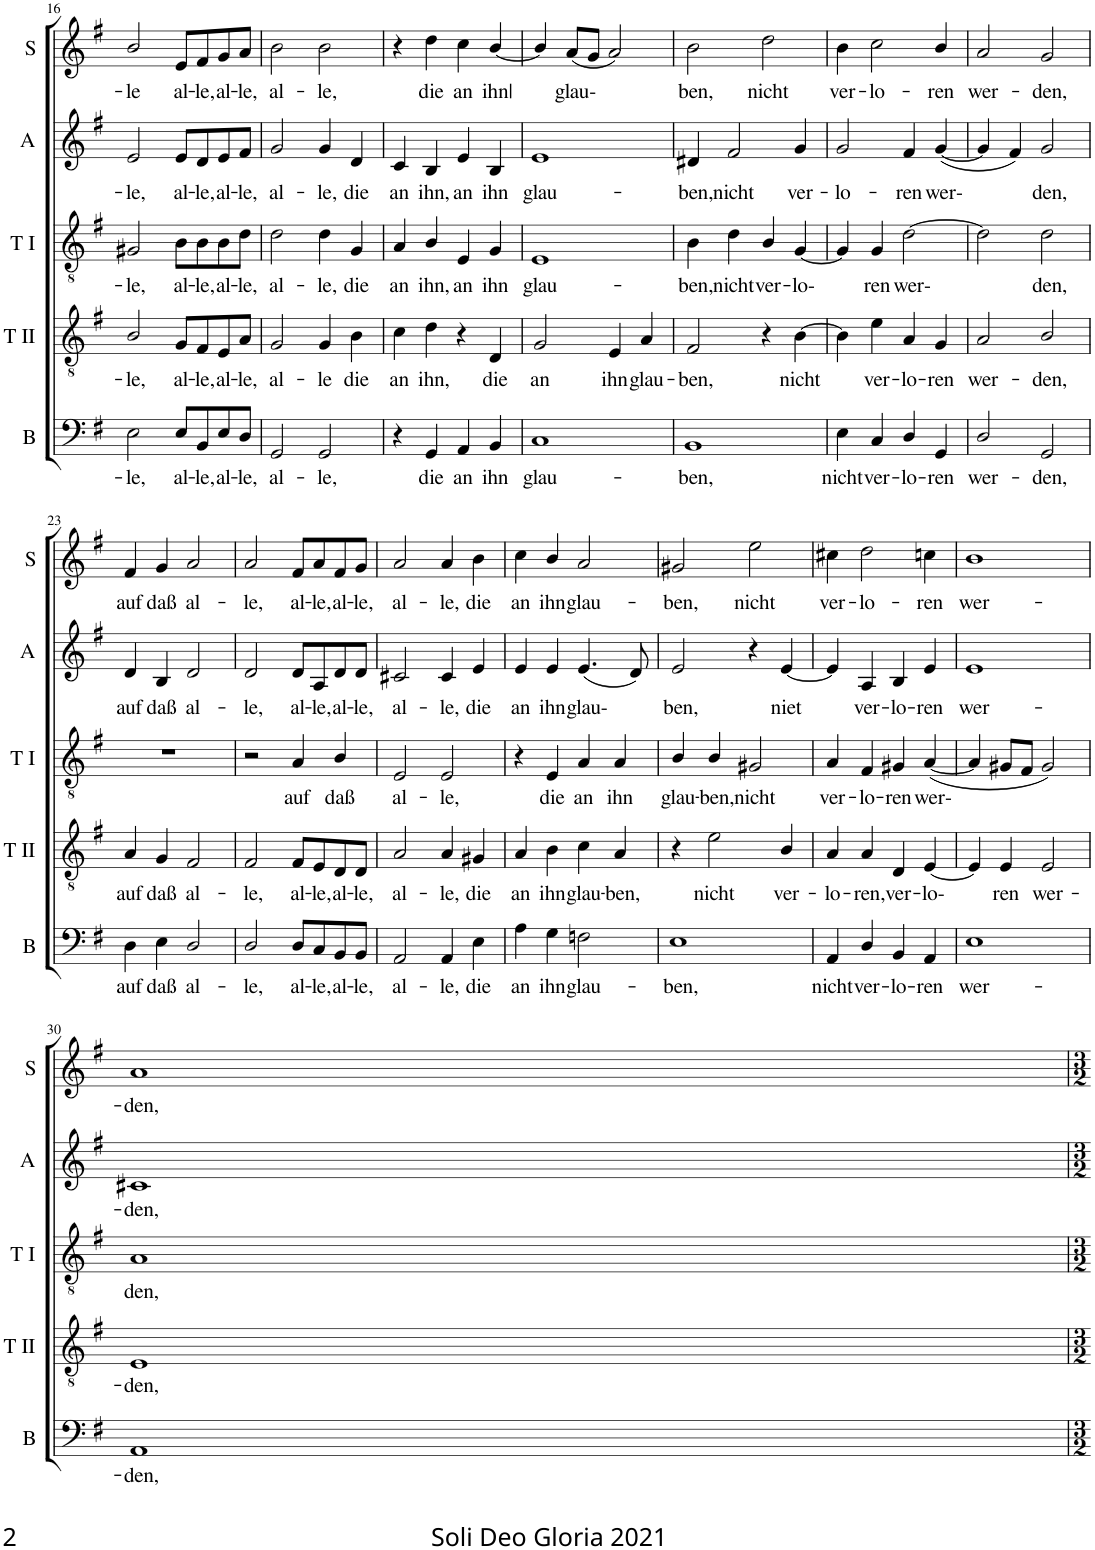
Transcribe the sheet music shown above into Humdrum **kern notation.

**kern	**text	**kern	**text	**kern	**text	**kern	**text	**kern	**text
*part5	*part5	*part4	*part4	*part3	*part3	*part2	*part2	*part1	*part1
*staff5	*staff5	*staff4	*staff4	*staff3	*staff3	*staff2	*staff2	*staff1	*staff1
*I"Bass	*	*I"Tenor II	*	*I"Tenor I	*	*I"Alto	*	*I"Soprano	*
*I'B	*	*I'T II	*	*I'T I	*	*I'A	*	*I'S	*
!!LO:PB:g=z
*clefF4	*	*clefGv2	*	*clefGv2	*	*clefG2	*	*clefG2	*
*k[f#]	*	*k[f#]	*	*k[f#]	*	*k[f#]	*	*k[f#]	*
*G:	*	*G:	*	*G:	*	*G:	*	*G:	*
*M2/2	*	*M2/2	*	*M2/2	*	*M2/2	*	*M2/2	*
*met(c|)	*	*met(c|)	*	*met(c|)	*	*met(c|)	*	*met(c|)	*
=16	=16	=16	=16	=16	=16	=16	=16	=16	=16
!	!LO:LY:b	!	!LO:LY:b	!	!LO:LY:b	!	!LO:LY:b	!	!LO:LY:b
2E\	-le,	2B/	-le,	2G#X/	-le,	2e/	-le,	2b/	-le
!	!LO:LY:b	!	!LO:LY:b	!	!LO:LY:b	!	!LO:LY:b	!	!LO:LY:b
8E/L	al-	8G/L	al-	8B\L	al-	8e/L	al-	8e/L	al-
!	!LO:LY:b	!	!LO:LY:b	!	!LO:LY:b	!	!LO:LY:b	!	!LO:LY:b
8BB/	-le,	8F#/	-le,	8B\	-le,	8d/	-le,	8f#/	-le,
!	!LO:LY:b	!	!LO:LY:b	!	!LO:LY:b	!	!LO:LY:b	!	!LO:LY:b
8E/	al-	8E/	al-	8B\	al-	8e/	al-	8g/	al-
!	!LO:LY:b	!	!LO:LY:b	!	!LO:LY:b	!	!LO:LY:b	!	!LO:LY:b
8D/J	-le,	8A/J	-le,	8d\J	-le,	8f#/J	-le,	8a/J	-le,
=17	=17	=17	=17	=17	=17	=17	=17	=17	=17
!	!LO:LY:b	!	!LO:LY:b	!	!LO:LY:b	!	!LO:LY:b	!	!LO:LY:b
2GG/	al-	2G/	al-	2d\	al-	2g/	al-	2b\	al-
!	!LO:LY:b	!	!LO:LY:b	!	!LO:LY:b	!	!LO:LY:b	!	!LO:LY:b
2GG/	-le,	4G/	-le	4d\	-le,	4g/	-le,	2b\	-le,
!	!	!	!LO:LY:b	!	!LO:LY:b	!	!LO:LY:b	!	!
.	.	4B\	die	4G/	die	4d/	die	.	.
=18	=18	=18	=18	=18	=18	=18	=18	=18	=18
!	!	!	!LO:LY:b	!	!LO:LY:b	!	!LO:LY:b	!	!
4r	.	4c\	an	4A/	an	4c/	an	4r	.
!	!LO:LY:b	!	!LO:LY:b	!	!LO:LY:b	!	!LO:LY:b	!	!LO:LY:b
4GG/	die	4d\	ihn,	4B/	ihn,	4B/	ihn,	4dd\	die
!	!LO:LY:b	!	!	!	!LO:LY:b	!	!LO:LY:b	!	!LO:LY:b
4AA/	an	4r	.	4E/	an	4e/	an	4cc\	an
!	!LO:LY:b	!	!LO:LY:b	!	!LO:LY:b	!	!LO:LY:b	!	!LO:LY:b
4BB/	ihn	4D/	die	4G/	ihn	4B/	ihn	[4b/	ihn|
=19	=19	=19	=19	=19	=19	=19	=19	=19	=19
!	!LO:LY:b	!	!LO:LY:b	!	!LO:LY:b	!	!LO:LY:b	!	!
1C	glau-	2G/	an	1E	glau-	1e	glau-	4b/]	.
!	!	!	!	!	!	!	!	!	!LO:LY:b
.	.	.	.	.	.	.	.	(<8a/L	glau-
.	.	.	.	.	.	.	.	8g/J	.
!	!	!	!LO:LY:b	!	!	!	!	!	!
.	.	4E/	ihn	.	.	.	.	2a/)	.
!	!	!	!LO:LY:b	!	!	!	!	!	!
.	.	4A/	glau-	.	.	.	.	.	.
=20	=20	=20	=20	=20	=20	=20	=20	=20	=20
!	!LO:LY:b	!	!LO:LY:b	!	!LO:LY:b	!	!LO:LY:b	!	!LO:LY:b
1BB	-ben,	2F#/	-ben,	4B\	-ben,	4d#X/	-ben,	2b\	ben,
!	!	!	!	!	!LO:LY:b	!	!LO:LY:b	!	!
.	.	.	.	4d\	nicht	2f#/	nicht	.	.
!	!	!	!	!	!LO:LY:b	!	!	!	!LO:LY:b
.	.	4r	.	4B/	ver-	.	.	2dd\	nicht
!	!	!	!LO:LY:b	!	!LO:LY:b	!	!LO:LY:b	!	!
.	.	[4B\	nicht	[4G/	-lo-	4g/	ver-	.	.
=21	=21	=21	=21	=21	=21	=21	=21	=21	=21
!	!LO:LY:b	!	!	!	!	!	!LO:LY:b	!	!LO:LY:b
4E\	nicht	4B\]	.	4G/]	.	2g/	-lo-	4b\	ver-
!	!LO:LY:b	!	!LO:LY:b	!	!LO:LY:b	!	!	!	!LO:LY:b
4C/	ver-	4e\	ver-	4G/	ren	.	.	2cc\	-lo-
!	!LO:LY:b	!	!LO:LY:b	!	!LO:LY:b	!	!LO:LY:b	!	!
4D/	-lo-	4A/	-lo-	[2d\	wer-	4f#/	-ren	.	.
!	!LO:LY:b	!	!LO:LY:b	!	!	!	!LO:LY:b	!	!LO:LY:b
4GG/	-ren	4G/	-ren	.	.	(<[4g/	wer-	4b/	-ren
=22	=22	=22	=22	=22	=22	=22	=22	=22	=22
!	!LO:LY:b	!	!LO:LY:b	!	!	!	!	!	!LO:LY:b
2D/	wer-	2A/	wer-	2d\]	.	4g/]	.	2a/	wer-
.	.	.	.	.	.	4f#/)	.	.	.
!	!LO:LY:b	!	!LO:LY:b	!	!LO:LY:b	!	!LO:LY:b	!	!LO:LY:b
2GG/	-den,	2B/	-den,	2d\	den,	2g/	den,	2g/	-den,
!!LO:LB:g=z
=23	=23	=23	=23	=23	=23	=23	=23	=23	=23
!	!LO:LY:b	!	!LO:LY:b	!	!	!	!LO:LY:b	!	!LO:LY:b
4D\	auf	4A/	auf	1r	.	4d/	auf	4f#/	auf
!	!LO:LY:b	!	!LO:LY:b	!	!	!	!LO:LY:b	!	!LO:LY:b
4E\	daß	4G/	daß	.	.	4B/	daß	4g/	daß
!	!LO:LY:b	!	!LO:LY:b	!	!	!	!LO:LY:b	!	!LO:LY:b
2D/	al-	2F#/	al-	.	.	2d/	al-	2a/	al-
=24	=24	=24	=24	=24	=24	=24	=24	=24	=24
!	!LO:LY:b	!	!LO:LY:b	!	!	!	!LO:LY:b	!	!LO:LY:b
2D/	-le,	2F#/	-le,	2r	.	2d/	-le,	2a/	-le,
!	!LO:LY:b	!	!LO:LY:b	!	!LO:LY:b	!	!LO:LY:b	!	!LO:LY:b
8D/L	al-	8F#/L	al-	4A/	auf	8d/L	al-	8f#/L	al-
!	!LO:LY:b	!	!LO:LY:b	!	!	!	!LO:LY:b	!	!LO:LY:b
8C/	-le,	8E/	-le,	.	.	8A/	-le,	8a/	-le,
!	!LO:LY:b	!	!LO:LY:b	!	!LO:LY:b	!	!LO:LY:b	!	!LO:LY:b
8BB/	al-	8D/	al-	4B/	daß	8d/	al-	8f#/	al-
!	!LO:LY:b	!	!LO:LY:b	!	!	!	!LO:LY:b	!	!LO:LY:b
8BB/J	-le,	8D/J	-le,	.	.	8d/J	-le,	8g/J	-le,
=25	=25	=25	=25	=25	=25	=25	=25	=25	=25
!	!LO:LY:b	!	!LO:LY:b	!	!LO:LY:b	!	!LO:LY:b	!	!LO:LY:b
2AA/	al-	2A/	al-	2E/	al-	2c#X/	al-	2a/	al-
!	!LO:LY:b	!	!LO:LY:b	!	!LO:LY:b	!	!LO:LY:b	!	!LO:LY:b
4AA/	-le,	4A/	-le,	2E/	-le,	4c#/	-le,	4a/	-le,
!	!LO:LY:b	!	!LO:LY:b	!	!	!	!LO:LY:b	!	!LO:LY:b
4E\	die	4G#X/	die	.	.	4e/	die	4b\	die
=26	=26	=26	=26	=26	=26	=26	=26	=26	=26
!	!LO:LY:b	!	!LO:LY:b	!	!	!	!LO:LY:b	!	!LO:LY:b
4A\	an	4A/	an	4r	.	4e/	an	4cc\	an
!	!LO:LY:b	!	!LO:LY:b	!	!LO:LY:b	!	!LO:LY:b	!	!LO:LY:b
4G\	ihn	4B\	ihn	4E/	die	4e/	ihn	4b/	ihn
!	!LO:LY:b	!	!LO:LY:b	!	!LO:LY:b	!	!LO:LY:b	!	!LO:LY:b
2Fn\	glau-	4c\	glau-	4A/	an	(<4.e/	glau-	2a/	glau-
!	!	!	!LO:LY:b	!	!LO:LY:b	!	!	!	!
.	.	4A/	-ben,	4A/	ihn	.	.	.	.
.	.	.	.	.	.	8d/)	.	.	.
=27	=27	=27	=27	=27	=27	=27	=27	=27	=27
!	!LO:LY:b	!	!	!	!LO:LY:b	!	!LO:LY:b	!	!LO:LY:b
1E	-ben,	4r	.	4B/	glau-	2e/	ben,	2g#X/	-ben,
!	!	!	!LO:LY:b	!	!LO:LY:b	!	!	!	!
.	.	2e\	nicht	4B/	-ben,	.	.	.	.
!	!	!	!	!	!LO:LY:b	!	!	!	!LO:LY:b
.	.	.	.	2G#X/	nicht	4r	.	2ee\	nicht
!	!	!	!LO:LY:b	!	!	!	!LO:LY:b	!	!
.	.	4B/	ver-	.	.	[4e/	niet	.	.
=28	=28	=28	=28	=28	=28	=28	=28	=28	=28
!	!LO:LY:b	!	!LO:LY:b	!	!LO:LY:b	!	!	!	!LO:LY:b
4AA/	nicht	4A/	-lo-	4A/	ver-	4e/]	.	4cc#X\	ver-
!	!LO:LY:b	!	!LO:LY:b	!	!LO:LY:b	!	!LO:LY:b	!	!LO:LY:b
4D/	ver-	4A/	-ren,	4F#/	-lo-	4A/	ver-	2dd\	-lo-
!	!LO:LY:b	!	!LO:LY:b	!	!LO:LY:b	!	!LO:LY:b	!	!
4BB/	-lo-	4D/	ver-	4G#X/	-ren	4B/	-lo-	.	.
!	!LO:LY:b	!	!LO:LY:b	!	!LO:LY:b	!	!LO:LY:b	!	!LO:LY:b
4AA/	-ren	[4E/	-lo-	(<[4A/	wer-	4e/	-ren	4ccn\	-ren
=29	=29	=29	=29	=29	=29	=29	=29	=29	=29
!	!LO:LY:b	!	!	!	!	!	!LO:LY:b	!	!LO:LY:b
1E	wer-	4E/]	.	4A/]	.	1e	wer-	1b	wer-
!	!	!	!LO:LY:b	!	!	!	!	!	!
.	.	4E/	ren	8G#X/L	.	.	.	.	.
.	.	.	.	8F#/J	.	.	.	.	.
!	!	!	!LO:LY:b	!	!	!	!	!	!
.	.	2E/	wer-	2G#/)	.	.	.	.	.
!!LO:LB:g=z
=30	=30	=30	=30	=30	=30	=30	=30	=30	=30
!	!LO:LY:b	!	!LO:LY:b	!	!LO:LY:b	!	!LO:LY:b	!	!LO:LY:b
1AA	-den,	1E	-den,	1A	den,	1c#X	-den,	1a	-den,
=	=	=	=	=	=	=	=	=	=
*-	*-	*-	*-	*-	*-	*-	*-	*-	*-
